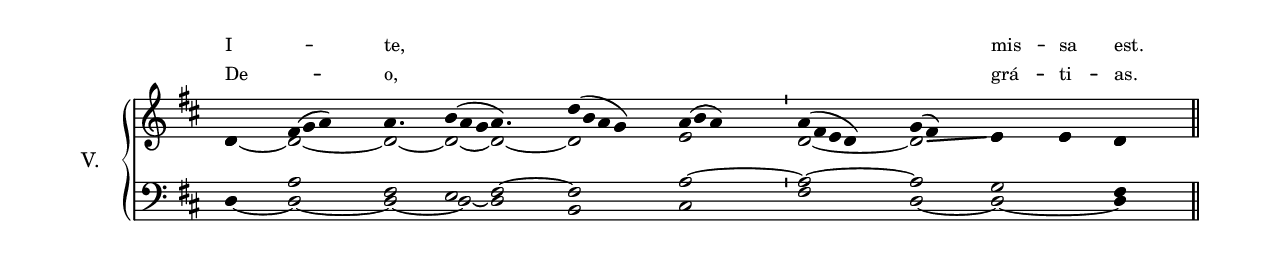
\version "2.18"
\include "gregorian.ly"
\include "noh2.ily"

%Page reference: page v.52
%(volume.page)

%Proofed 3/14

global = {
 \key d \major
 \cadenzaOn 
 \override Glissando #'thickness = #2.0
}

chantTextA = \lyricmode {
I -- _ te, _ _ _ _ _ mis -- sa est. }
chantTextB = \lyricmode {
De -- _ o, _ _ _ _ _ grá -- ti -- as. }

chantMusic = {
\tieDown    d'4 fis'4 ( g'4 a'4) a'4. b'4 ( a'4 g'4 a'4.) d''4 ( b'4 a'4 g'4) a'4 ( b'4 a'4) \divisioMinima
  a'4 ( fis'4 e'4 d'4) g'4 ( fis'4) e'4 e'4 d'4 \finalis

}

altoMusic = {
d'4 ~ d'2*3/2 ~ d'2*3/4 ~ d'2*3/2 ~ d'2*3/4 ~ d'2*4/2 e'2*3/2 d'2*4/2 ~ d'2 -\tweak Glissando.Y-offset #-0.8 \glissando e'4 e'4 d'4 \finalis
}

tenorMusic = {
r4 a2*3/2 fis2*3/4 e2*3/2 fis2*3/4 ~ fis2*4/2 a2*3/2 ~ \divisioMinima
a2*4/2 ~ a2 g2 fis4 \finalis
}

bassMusic = {
d4 ~ d2*3/2 ~ d2*3/4 ~ d2*3/2 ~ d2*3/4 b,2*4/2 cis2*3/2 fis2*4/2 d2 ~ d2 ~ d4 \finalis
}

voiceLines = {
\voiceLineStyle


}

\score{
  <<
    \new Lyrics = "chanta"
    \new Lyrics = "chantb"
    \new GrandStaff <<
      \set GrandStaff.autoBeaming = ##f
      \set GrandStaff.instrumentName = \markup \center-column {
        "V."
      }
      \new Staff = up <<
        \new Voice = "chant" {
          \voiceOne \global \chantMusic
        }
        \new Voice {
          \voiceTwo \global \altoMusic
        }
      >>

      \new Staff = down <<
        \clef bass
        \new Voice {
          \voiceOne \global \tenorMusic
        }
        \new Voice {
          \voiceTwo \global \bassMusic
        }
	\new Voice {
        \voiceThree \global \voiceLines
        }
      >>
    >>
    \context Lyrics = "chanta" {
      \lyricsto chant {
      \chantTextA
    }
    }
    \context Lyrics = "chantb" {
      \lyricsto chant {
      \chantTextB
    }
    }
  >>
  \layout{
  }
  
}
